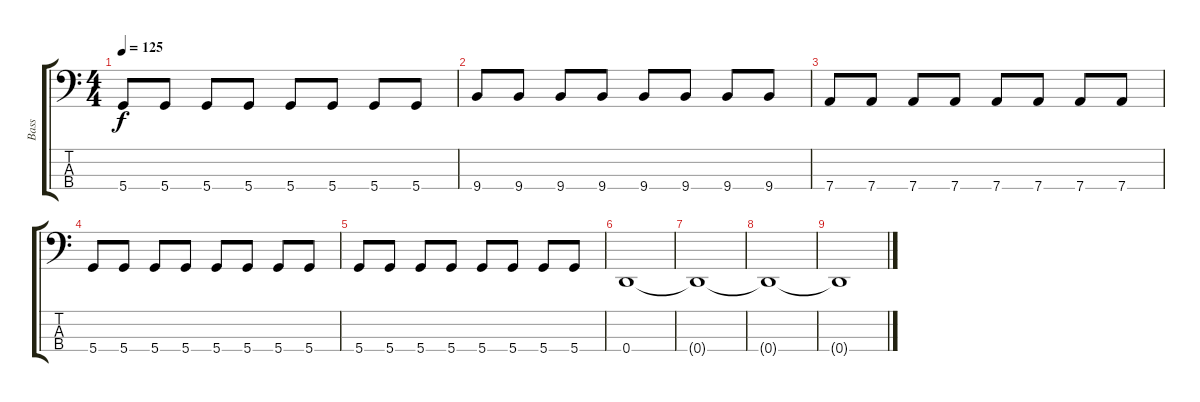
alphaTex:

\track ("Bass" "Bass") {instrument electricbassfinger}
\staff {score tabs}
\tuning (G2 D2 A1 D1) {hide}
\ts (4 4)
\tempo 125
\clef f4
\ks c
5.4.8{dy f} 5.4.8 5.4.8 5.4.8 5.4.8 5.4.8 5.4.8 5.4.8 |
9.4.8 9.4.8 9.4.8 9.4.8 9.4.8 9.4.8 9.4.8 9.4.8 |
7.4.8 7.4.8 7.4.8 7.4.8 7.4.8 7.4.8 7.4.8 7.4.8 |
5.4.8 5.4.8 5.4.8 5.4.8 5.4.8 5.4.8 5.4.8 5.4.8 |
5.4.8 5.4.8 5.4.8 5.4.8 5.4.8 5.4.8 5.4.8 5.4.8 |
0.4.1{volume 4} |
0.4{t}.1 |
0.4{t}.1 |
0.4{t}.1
